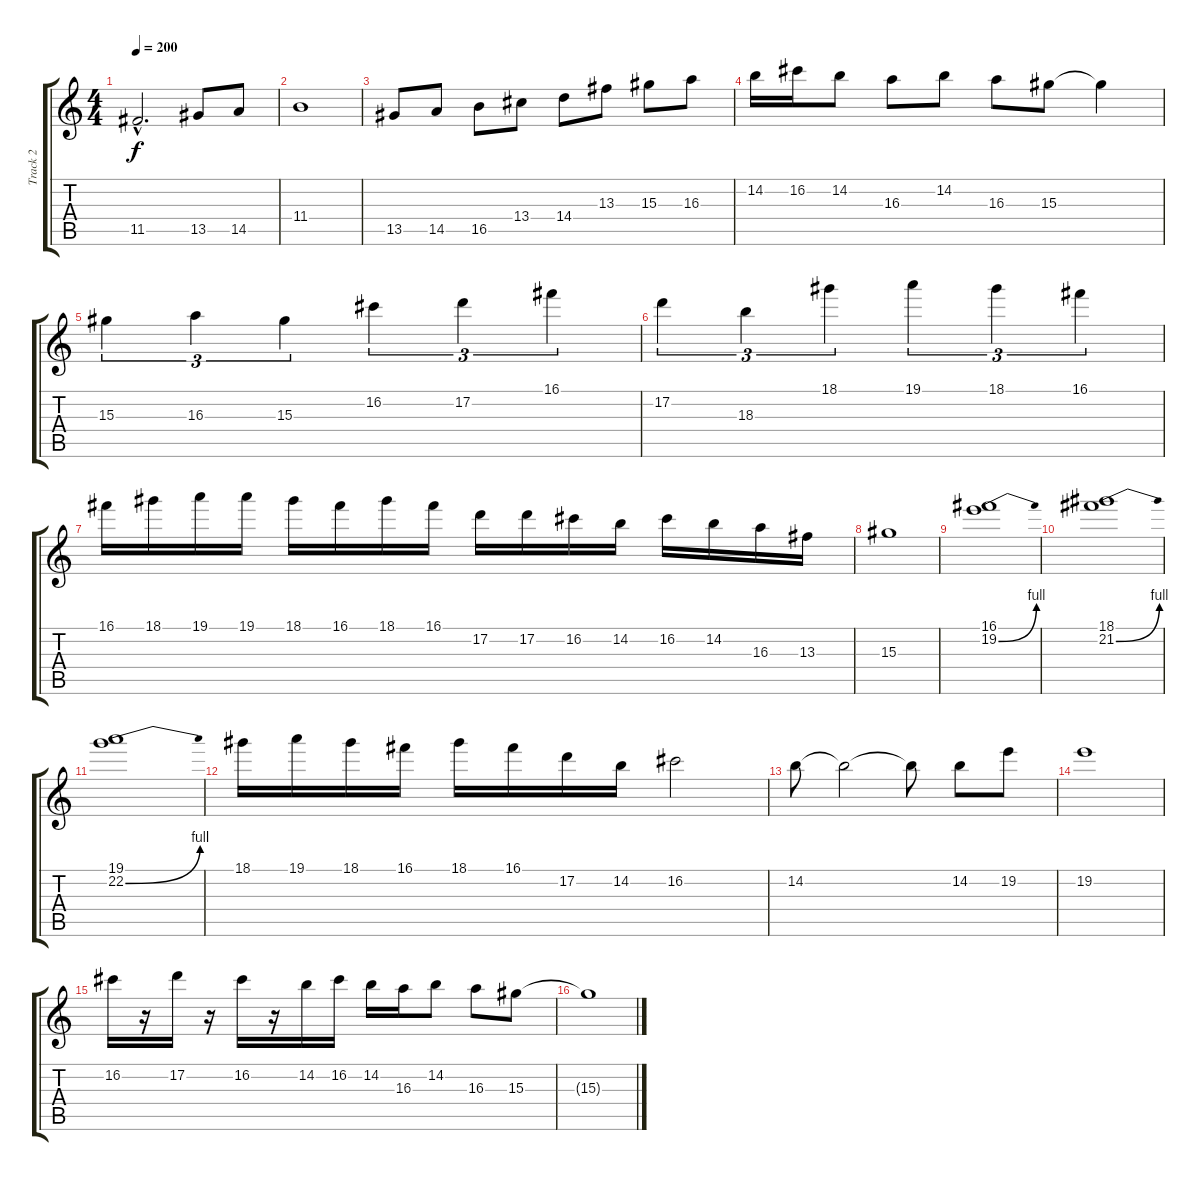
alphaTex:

\track ("Track 2" "Track 2") {instrument overdrivenguitar}
\staff {score tabs}
\tuning (D4 A3 F3 C3 G2 D2) {hide}
\ts (4 4)
\tempo 200
\clef g2
\ks c
11.5{hac}.2{d dy f} 13.5.8 14.5.8 |
11.4.1 |
13.5.8 14.5.8 16.5.8 13.4.8 14.4.8 13.3.8 15.3.8 16.3.8 |
14.2.16 16.2.16 14.2.8 16.3.8 14.2.8 16.3.8 15.3.8 15.3{t}.4 |
15.3.4{tu (3 2)} 16.3.4{tu (3 2)} 15.3.4{tu (3 2)} 16.2.4{tu (3 2)} 17.2.4{tu (3 2)} 16.1.4{tu (3 2)} |
17.2.4{tu (3 2)} 18.3.4{tu (3 2)} 18.1.4{tu (3 2)} 19.1.4{tu (3 2)} 18.1.4{tu (3 2)} 16.1.4{tu (3 2)} |
16.1.16 18.1.16 19.1.16 19.1.16 18.1.16 16.1.16 18.1.16 16.1.16 17.2.16 17.2.16 16.2.16 14.2.16 16.2.16 14.2.16 16.3.16 13.3.16 |
15.3.1 |
(16.1 19.2{be (bend 0 0 60 4)}).1 |
(18.1 21.2{be (bend 0 0 60 4)}).1 |
(19.1 22.2{be (bend 0 0 60 4)}).1 |
18.1.16 19.1.16 18.1.16 16.1.16 18.1.16 16.1.16 17.2.16 14.2.16 16.2.2 |
14.2.8 14.2{t}.2 14.2{t}.8 14.2.8 19.2.8 |
19.2.1 |
16.2.16 r.16 17.2.16 r.16 16.2.16 r.16 14.2.16 16.2.16 14.2.16 16.3.16 14.2.8 16.3.8 15.3.8 |
15.3{t}.1
